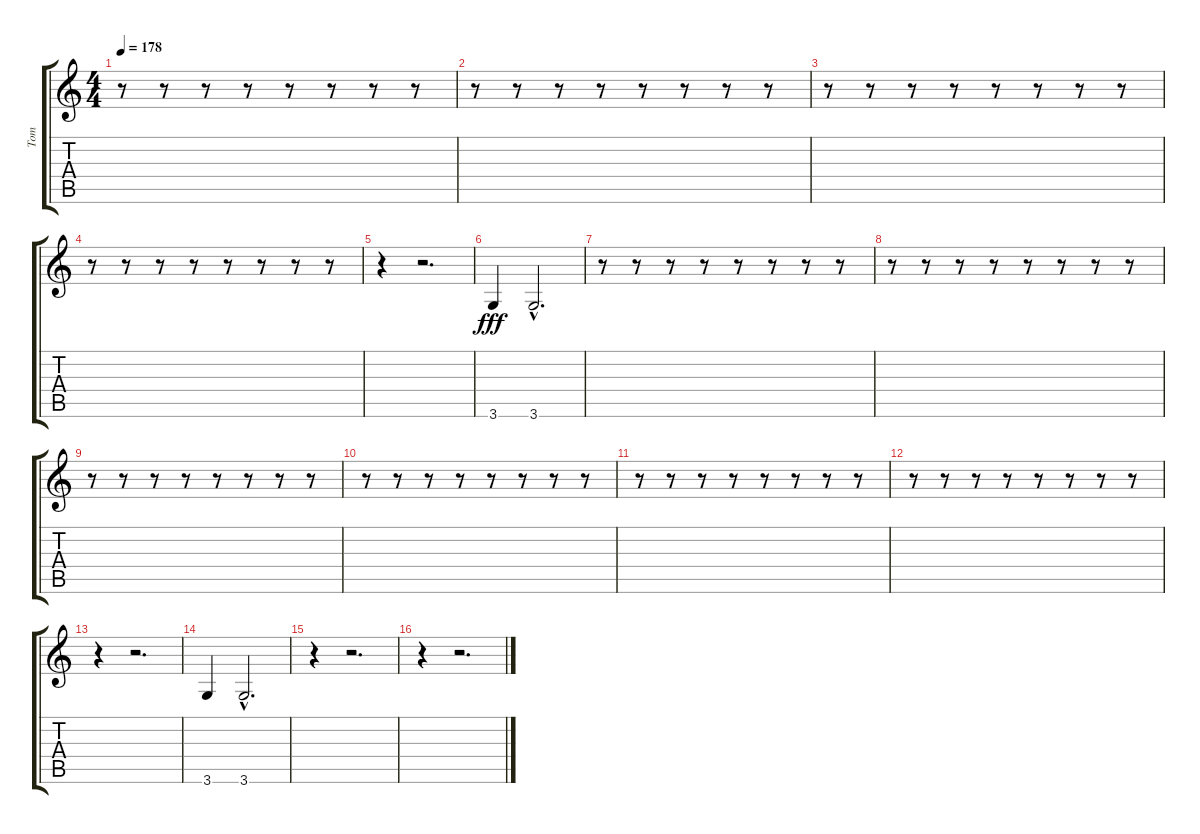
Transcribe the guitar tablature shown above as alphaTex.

\track ("Tom" "Tom") {instrument electricbasspick}
\staff {score tabs}
\tuning (E4 B3 G3 D3 A2 E2) {hide}
\ts (4 4)
\tempo 178
\clef g2
\ks c
r.8{dy fff} r.8 r.8 r.8 r.8 r.8 r.8 r.8 |
r.8 r.8 r.8 r.8 r.8 r.8 r.8 r.8 |
r.8 r.8 r.8 r.8 r.8 r.8 r.8 r.8 |
r.8 r.8 r.8 r.8 r.8 r.8 r.8 r.8 |
r.4 r.2{d} |
3.6.4 3.6{hac}.2{d} |
r.8 r.8 r.8 r.8 r.8 r.8 r.8 r.8 |
r.8 r.8 r.8 r.8 r.8 r.8 r.8 r.8 |
r.8 r.8 r.8 r.8 r.8 r.8 r.8 r.8 |
r.8 r.8 r.8 r.8 r.8 r.8 r.8 r.8 |
r.8 r.8 r.8 r.8 r.8 r.8 r.8 r.8 |
r.8 r.8 r.8 r.8 r.8 r.8 r.8 r.8 |
r.4 r.2{d} |
3.6.4 3.6{hac}.2{d} |
r.4 r.2{d} |
r.4 r.2{d}
